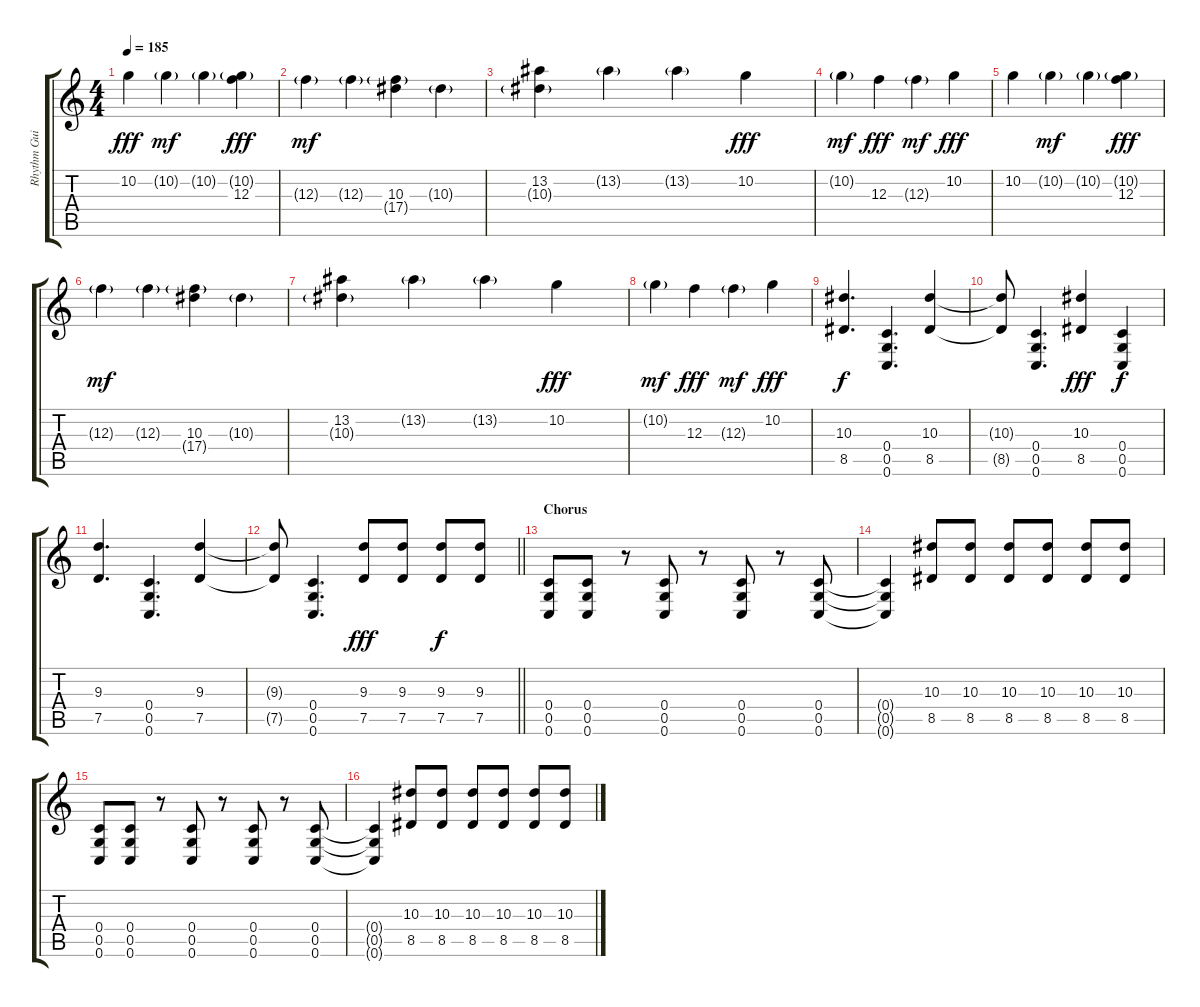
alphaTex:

\track ("Rhythm Guitar" "Rhythm Gui") {instrument overdrivenguitar}
\staff {score tabs}
\tuning (D4 A3 F3 C3 G2 C2) {hide}
\ts (4 4)
\tempo 185
\clef g2
\ks c
10.2.4{dy fff volume 11 balance 8} 10.2{g}.4{dy mf} 10.2{g}.4 (10.2{g} 12.3).4{dy fff} |
12.3{g}.4{dy mf} 12.3{g}.4 (10.3 17.4{g}).4 10.3{g}.4 |
(13.2 10.3{g}).4 13.2{g}.4 13.2{g}.4 10.2.4{dy fff} |
10.2{g}.4{dy mf} 12.3.4{dy fff} 12.3{g}.4{dy mf} 10.2.4{dy fff} |
10.2.4{volume 11 balance 8} 10.2{g}.4{dy mf} 10.2{g}.4 (10.2{g} 12.3).4{dy fff} |
12.3{g}.4{dy mf} 12.3{g}.4 (10.3 17.4{g}).4 10.3{g}.4 |
(13.2 10.3{g}).4 13.2{g}.4 13.2{g}.4 10.2.4{dy fff} |
10.2{g}.4{dy mf} 12.3.4{dy fff} 12.3{g}.4{dy mf} 10.2.4{dy fff} |
(10.3 8.5).4{d dy f volume 9 balance 16} (0.4 0.5 0.6).4{d} (10.3 8.5).4 |
(10.3{t} 8.5{t}).8 (0.4 0.5 0.6).4{d} (10.3 8.5).4{dy fff} (0.4 0.5 0.6).4{dy f} |
(9.3 7.5).4{d} (0.4 0.5 0.6).4{d} (9.3 7.5).4 |
\barLineRight lightlight
(9.3{t} 7.5{t}).8 (0.4 0.5 0.6).4{d} (9.3 7.5).8{dy fff} (9.3 7.5).8 (9.3 7.5).8{dy f} (9.3 7.5).8 |
\section ("" "Chorus")
(0.4 0.5 0.6).8{volume 10 balance 16} (0.4 0.5 0.6).8 r.8 (0.4 0.5 0.6).8 r.8 (0.4 0.5 0.6).8 r.8 (0.4 0.5 0.6).8 |
(0.4{t} 0.5{t} 0.6{t}).4 (10.3 8.5).8 (10.3 8.5).8 (10.3 8.5).8 (10.3 8.5).8 (10.3 8.5).8 (10.3 8.5).8 |
(0.4 0.5 0.6).8 (0.4 0.5 0.6).8 r.8 (0.4 0.5 0.6).8 r.8 (0.4 0.5 0.6).8 r.8 (0.4 0.5 0.6).8 |
(0.4{t} 0.5{t} 0.6{t}).4 (10.3 8.5).8 (10.3 8.5).8 (10.3 8.5).8 (10.3 8.5).8 (10.3 8.5).8 (10.3 8.5).8
